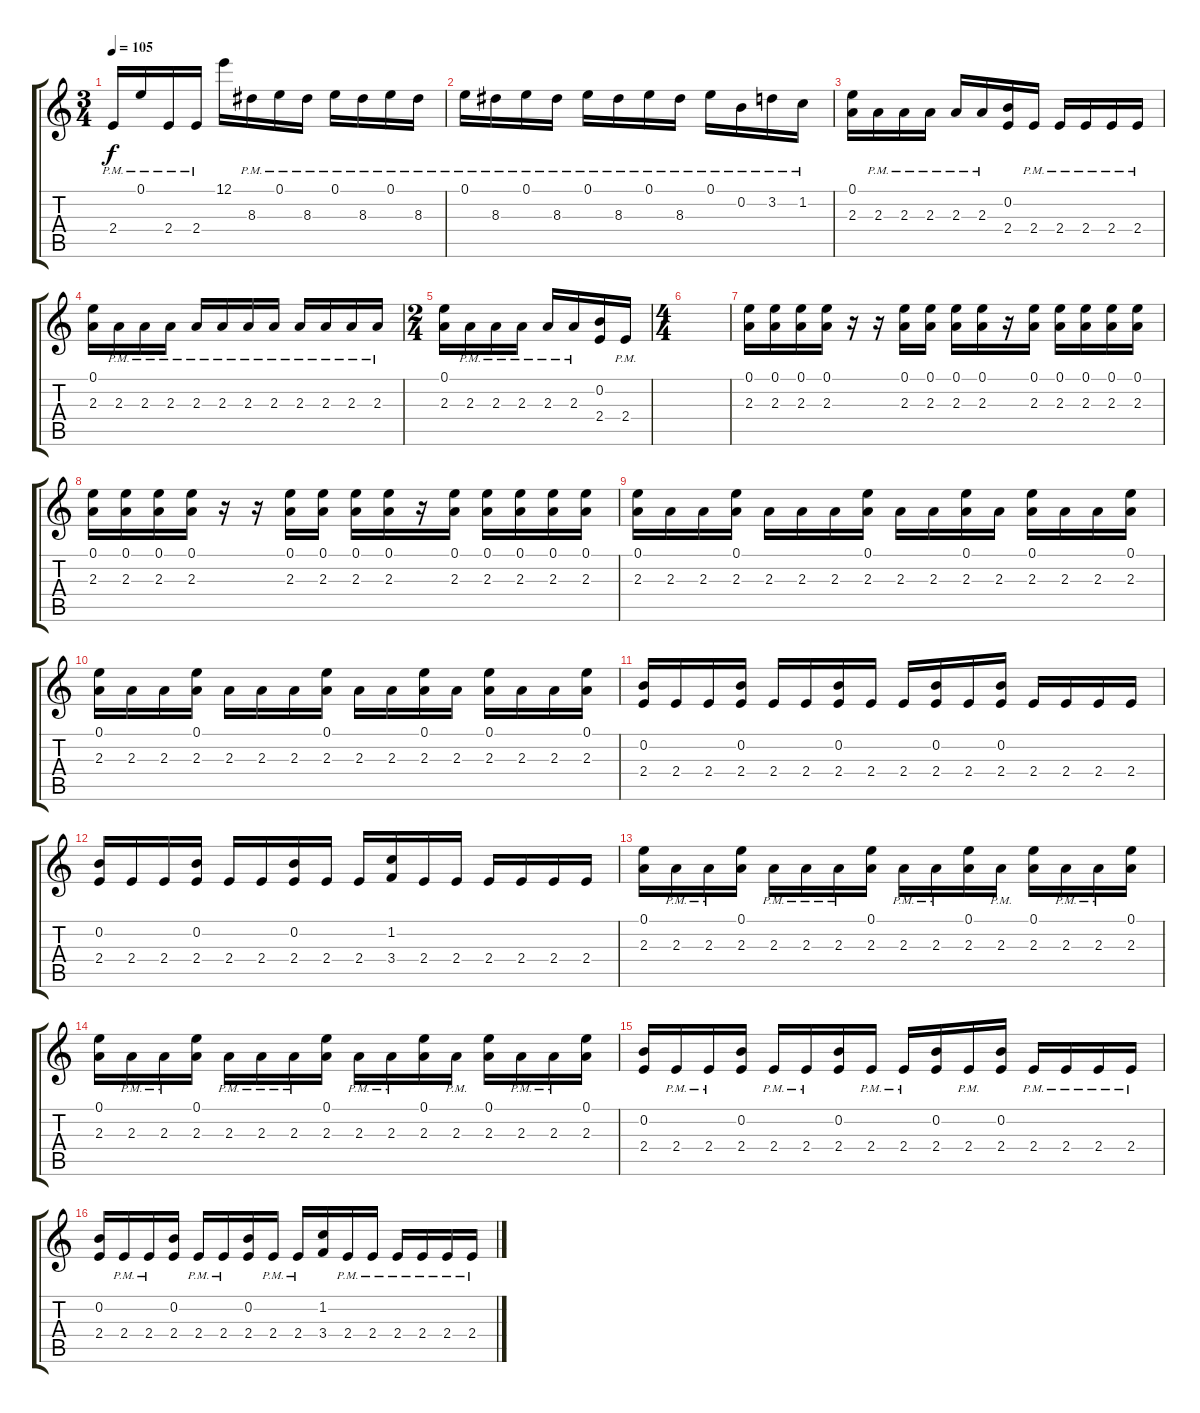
\track "" {instrument distortionguitar}
\staff {score tabs}
\tuning (E4 B3 G3 D3 A2 E2) {hide}
\ts (3 4)
\tempo 105
\clef g2
\ks c
2.4{pm}.16{dy f} 0.1{pm}.16 2.4{pm}.16 2.4{pm}.16 12.1.16 8.3{pm}.16 0.1{pm}.16 8.3{pm}.16 0.1{pm}.16 8.3{pm}.16 0.1{pm}.16 8.3{pm}.16 |
0.1{pm}.16 8.3{pm}.16 0.1{pm}.16 8.3{pm}.16 0.1{pm}.16 8.3{pm}.16 0.1{pm}.16 8.3{pm}.16 0.1{pm}.16 0.2{pm}.16 3.2{pm}.16 1.2{pm}.16 |
(0.1 2.3).16 2.3{pm}.16 2.3{pm}.16 2.3{pm}.16 2.3{pm}.16 2.3{pm}.16 (0.2 2.4).16 2.4{pm}.16 2.4{pm}.16 2.4{pm}.16 2.4{pm}.16 2.4{pm}.16 |
(0.1 2.3).16 2.3{pm}.16 2.3{pm}.16 2.3{pm}.16 2.3{pm}.16 2.3{pm}.16 2.3{pm}.16 2.3{pm}.16 2.3{pm}.16 2.3{pm}.16 2.3{pm}.16 2.3{pm}.16 |
\ts (2 4)
(0.1 2.3).16 2.3{pm}.16 2.3{pm}.16 2.3{pm}.16 2.3{pm}.16 2.3{pm}.16 (0.2 2.4).16 2.4{pm}.16 |
\ts (4 4)
|
(0.1 2.3).16 (0.1 2.3).16 (0.1 2.3).16 (0.1 2.3).16 r.16 r.16 (0.1 2.3).16 (0.1 2.3).16 (0.1 2.3).16 (0.1 2.3).16 r.16 (0.1 2.3).16 (0.1 2.3).16 (0.1 2.3).16 (0.1 2.3).16 (0.1 2.3).16 |
(0.1 2.3).16 (0.1 2.3).16 (0.1 2.3).16 (0.1 2.3).16 r.16 r.16 (0.1 2.3).16 (0.1 2.3).16 (0.1 2.3).16 (0.1 2.3).16 r.16 (0.1 2.3).16 (0.1 2.3).16 (0.1 2.3).16 (0.1 2.3).16 (0.1 2.3).16 |
(0.1 2.3).16 2.3.16 2.3.16 (0.1 2.3).16 2.3.16 2.3.16 2.3.16 (0.1 2.3).16 2.3.16 2.3.16 (0.1 2.3).16 2.3.16 (0.1 2.3).16 2.3.16 2.3.16 (0.1 2.3).16 |
(0.1 2.3).16 2.3.16 2.3.16 (0.1 2.3).16 2.3.16 2.3.16 2.3.16 (0.1 2.3).16 2.3.16 2.3.16 (0.1 2.3).16 2.3.16 (0.1 2.3).16 2.3.16 2.3.16 (0.1 2.3).16 |
(0.2 2.4).16 2.4.16 2.4.16 (0.2 2.4).16 2.4.16 2.4.16 (0.2 2.4).16 2.4.16 2.4.16 (0.2 2.4).16 2.4.16 (0.2 2.4).16 2.4.16 2.4.16 2.4.16 2.4.16 |
(0.2 2.4).16 2.4.16 2.4.16 (0.2 2.4).16 2.4.16 2.4.16 (0.2 2.4).16 2.4.16 2.4.16 (1.2 3.4).16 2.4.16 2.4.16 2.4.16 2.4.16 2.4.16 2.4.16 |
(0.1 2.3).16 2.3{pm}.16 2.3{pm}.16 (0.1 2.3).16 2.3{pm}.16 2.3{pm}.16 2.3{pm}.16 (0.1 2.3).16 2.3{pm}.16 2.3{pm}.16 (0.1 2.3).16 2.3{pm}.16 (0.1 2.3).16 2.3{pm}.16 2.3{pm}.16 (0.1 2.3).16 |
(0.1 2.3).16 2.3{pm}.16 2.3{pm}.16 (0.1 2.3).16 2.3{pm}.16 2.3{pm}.16 2.3{pm}.16 (0.1 2.3).16 2.3{pm}.16 2.3{pm}.16 (0.1 2.3).16 2.3{pm}.16 (0.1 2.3).16 2.3{pm}.16 2.3{pm}.16 (0.1 2.3).16 |
(0.2 2.4).16 2.4{pm}.16 2.4{pm}.16 (0.2 2.4).16 2.4{pm}.16 2.4{pm}.16 (0.2 2.4).16 2.4{pm}.16 2.4{pm}.16 (0.2 2.4).16 2.4{pm}.16 (0.2 2.4).16 2.4{pm}.16 2.4{pm}.16 2.4{pm}.16 2.4{pm}.16 |
(0.2 2.4).16 2.4{pm}.16 2.4{pm}.16 (0.2 2.4).16 2.4{pm}.16 2.4{pm}.16 (0.2 2.4).16 2.4{pm}.16 2.4{pm}.16 (1.2 3.4).16 2.4{pm}.16 2.4{pm}.16 2.4{pm}.16 2.4{pm}.16 2.4{pm}.16 2.4{pm}.16
